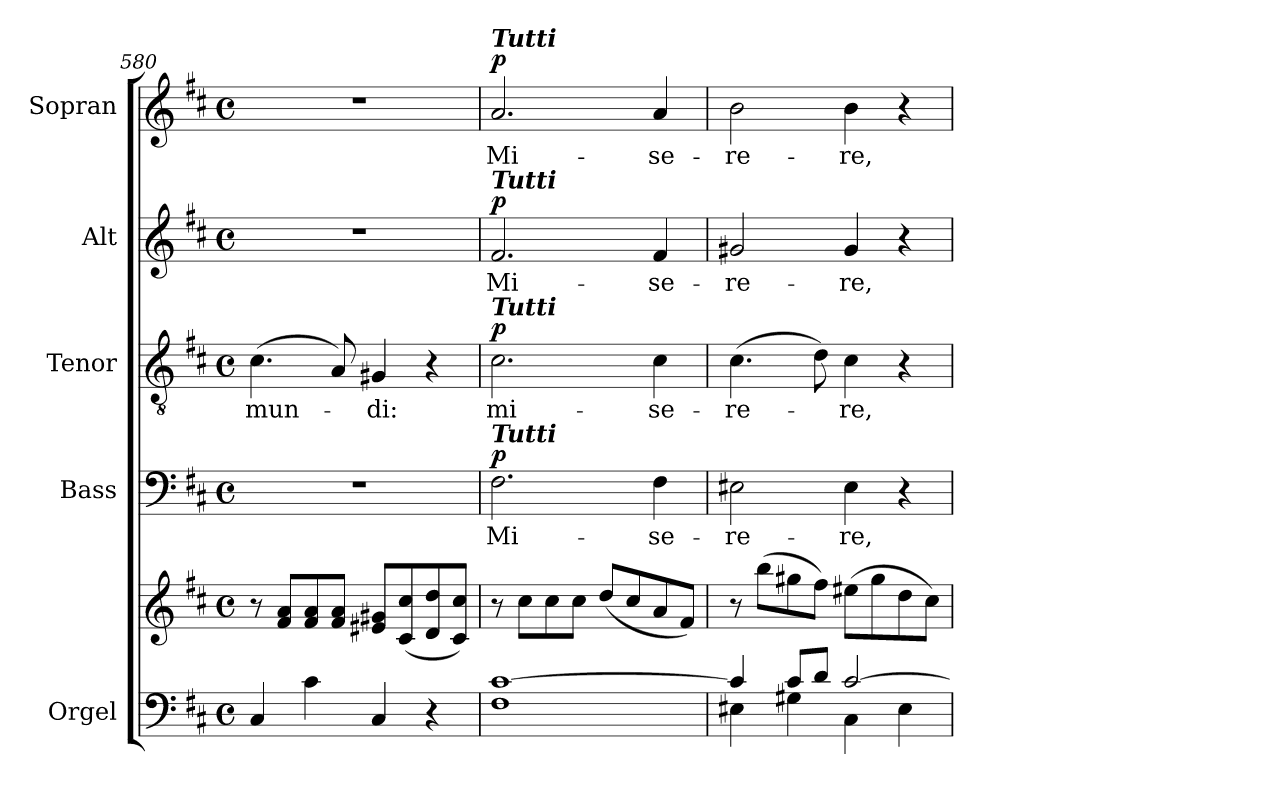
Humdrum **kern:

**kern	**kern	**kern	**text	**dynam	**kern	**text	**dynam	**kern	**text	**dynam	**kern	**text	**dynam
*part5	*part5	*part4	*part4	*part4	*part3	*part3	*part3	*part2	*part2	*part2	*part1	*part1	*part1
*staff6	*staff5	*staff4	*staff4	*staff4	*staff3	*staff3	*staff3	*staff2	*staff2	*staff2	*staff1	*staff1	*staff1
*I"Orgel	*	*I"Bass	*	*	*I"Tenor	*	*	*I"Alt	*	*	*I"Sopran	*	*
*I'Org.	*	*I'B	*	*	*I'T	*	*	*I'A	*	*	*I'S	*	*
*clefF4	*clefG2	*clefF4	*	*	*clefGv2	*	*	*clefG2	*	*	*clefG2	*	*
*k[f#c#]	*k[f#c#]	*k[f#c#]	*	*	*k[f#c#]	*	*	*k[f#c#]	*	*	*k[f#c#]	*	*
*D:	*D:	*D:	*	*	*D:	*	*	*D:	*	*	*D:	*	*
*M4/4	*M4/4	*M4/4	*	*	*M4/4	*	*	*M4/4	*	*	*M4/4	*	*
*met(c)	*met(c)	*met(c)	*	*	*met(c)	*	*	*met(c)	*	*	*met(c)	*	*
=580	=580	=580	=580	=580	=580	=580	=580	=580	=580	=580	=580	=580	=580
!	!	!	!	!	!	!LO:LY:b	!	!	!	!	!	!	!
4C#/	8r	1r	.	.	(>4.c#\	mun-	.	1r	.	.	1r	.	.
.	8f#/ 8a/L	.	.	.	.	.	.	.	.	.	.	.	.
4c#\	8f#/ 8a/	.	.	.	.	.	.	.	.	.	.	.	.
.	8f#/ 8a/J	.	.	.	8A/)	.	.	.	.	.	.	.	.
!	!	!	!	!	!	!LO:LY:b	!	!	!	!	!	!	!
4C#/	8e#X/ 8g#X/L	.	.	.	4G#X/	-di:	.	.	.	.	.	.	.
.	(<8c#/ 8cc#/	.	.	.	.	.	.	.	.	.	.	.	.
4r	8d/ 8dd/	.	.	.	4r	.	.	.	.	.	.	.	.
.	8c#/ 8cc#/J)	.	.	.	.	.	.	.	.	.	.	.	.
!!LO:PB:g=z
=581	=581	=581	=581	=581	=581	=581	=581	=581	=581	=581	=581	=581	=581
*^	*	*	*	*	*	*	*	*	*	*	*	*	*
!	!	!	!	!	!	!	!	!	!	!	!	!LO:TX:a:Bi:t=Tutti	!	!
!	!	!	!	!	!	!	!	!	!LO:TX:a:Bi:t=Tutti	!	!	!	!	!
!	!	!	!	!	!	!LO:TX:a:Bi:t=Tutti	!	!	!	!	!	!	!	!
!	!	!	!LO:TX:a:Bi:t=Tutti	!	!	!	!	!	!	!	!	!	!	!
!	!	!	!	!LO:LY:b	!LO:DY:a	!	!LO:LY:b	!LO:DY:a	!	!LO:LY:b	!LO:DY:a	!	!LO:LY:b	!LO:DY:a
[>1c#	1F#	8r	2.F#\	Mi-	p	2.c#\	mi-	p	2.f#/	Mi-	p	2.a/	Mi-	p
.	.	8cc#\L	.	.	.	.	.	.	.	.	.	.	.	.
.	.	8cc#\	.	.	.	.	.	.	.	.	.	.	.	.
.	.	8cc#\J	.	.	.	.	.	.	.	.	.	.	.	.
.	.	(<8dd/L	.	.	.	.	.	.	.	.	.	.	.	.
.	.	8cc#/	.	.	.	.	.	.	.	.	.	.	.	.
!	!	!	!	!LO:LY:b	!	!	!LO:LY:b	!	!	!LO:LY:b	!	!	!LO:LY:b	!
.	.	8a/	4F#\	-se-	.	4c#\	-se-	.	4f#/	-se-	.	4a/	-se-	.
.	.	8f#/J)	.	.	.	.	.	.	.	.	.	.	.	.
=582	=582	=582	=582	=582	=582	=582	=582	=582	=582	=582	=582	=582	=582	=582
!	!	!	!	!LO:LY:b	!	!	!LO:LY:b	!	!	!LO:LY:b	!	!	!LO:LY:b	!
4c#/]	4E#X\	8r	2E#X\	-re-	.	(>4.c#\	-re-	.	2g#X/	-re-	.	2b\	-re-	.
.	.	(>8bb\L	.	.	.	.	.	.	.	.	.	.	.	.
8c#/L	4G#X\	8gg#X\	.	.	.	.	.	.	.	.	.	.	.	.
8d/J	.	8ff#\J)	.	.	.	8d\)	.	.	.	.	.	.	.	.
!	!	!	!	!LO:LY:b	!	!	!LO:LY:b	!	!	!LO:LY:b	!	!	!LO:LY:b	!
[>2c#/	4C#\	(>8ee#X\L	4E#\	-re,	.	4c#\	-re,	.	4g#/	-re,	.	4b\	-re,	.
.	.	8gg#\	.	.	.	.	.	.	.	.	.	.	.	.
.	4E#\	8dd\	4r	.	.	4r	.	.	4r	.	.	4r	.	.
.	.	8cc#\J)	.	.	.	.	.	.	.	.	.	.	.	.
*v	*v	*	*	*	*	*	*	*	*	*	*	*	*	*
=	=	=	=	=	=	=	=	=	=	=	=	=	=
*-	*-	*-	*-	*-	*-	*-	*-	*-	*-	*-	*-	*-	*-
